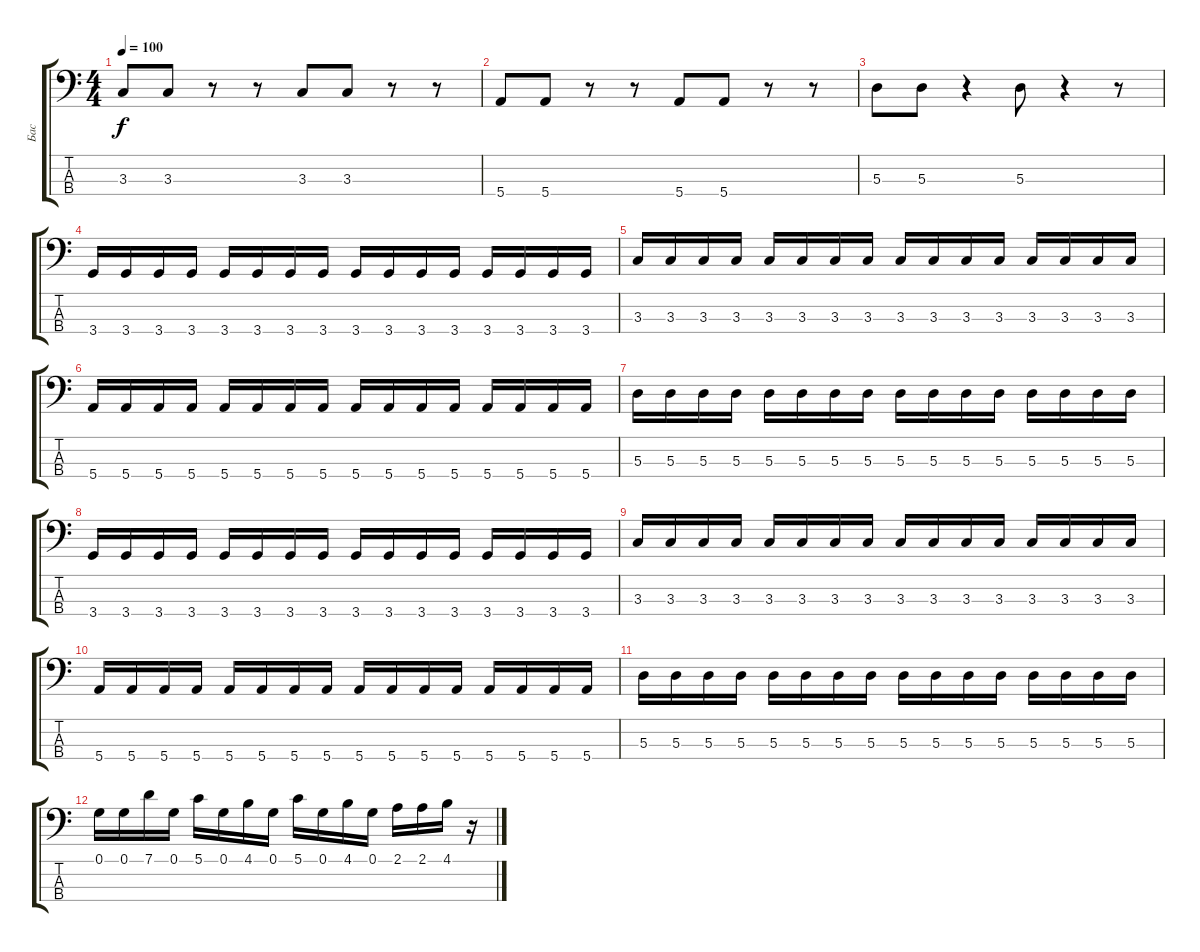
\track ("Бас" "Бас") {instrument electricbasspick}
\staff {score tabs}
\tuning (G2 D2 A1 E1) {hide}
\ts (4 4)
\tempo 100
\clef f4
\ks c
3.3.8{dy f} 3.3.8 r.8 r.8 3.3.8 3.3.8 r.8 r.8 |
5.4.8 5.4.8 r.8 r.8 5.4.8 5.4.8 r.8 r.8 |
5.3.8 5.3.8 r.4 5.3.8 r.4 r.8 |
3.4.16 3.4.16 3.4.16 3.4.16 3.4.16 3.4.16 3.4.16 3.4.16 3.4.16 3.4.16 3.4.16 3.4.16 3.4.16 3.4.16 3.4.16 3.4.16 |
3.3.16 3.3.16 3.3.16 3.3.16 3.3.16 3.3.16 3.3.16 3.3.16 3.3.16 3.3.16 3.3.16 3.3.16 3.3.16 3.3.16 3.3.16 3.3.16 |
5.4.16 5.4.16 5.4.16 5.4.16 5.4.16 5.4.16 5.4.16 5.4.16 5.4.16 5.4.16 5.4.16 5.4.16 5.4.16 5.4.16 5.4.16 5.4.16 |
5.3.16 5.3.16 5.3.16 5.3.16 5.3.16 5.3.16 5.3.16 5.3.16 5.3.16 5.3.16 5.3.16 5.3.16 5.3.16 5.3.16 5.3.16 5.3.16 |
3.4.16 3.4.16 3.4.16 3.4.16 3.4.16 3.4.16 3.4.16 3.4.16 3.4.16 3.4.16 3.4.16 3.4.16 3.4.16 3.4.16 3.4.16 3.4.16 |
3.3.16 3.3.16 3.3.16 3.3.16 3.3.16 3.3.16 3.3.16 3.3.16 3.3.16 3.3.16 3.3.16 3.3.16 3.3.16 3.3.16 3.3.16 3.3.16 |
5.4.16 5.4.16 5.4.16 5.4.16 5.4.16 5.4.16 5.4.16 5.4.16 5.4.16 5.4.16 5.4.16 5.4.16 5.4.16 5.4.16 5.4.16 5.4.16 |
5.3.16 5.3.16 5.3.16 5.3.16 5.3.16 5.3.16 5.3.16 5.3.16 5.3.16 5.3.16 5.3.16 5.3.16 5.3.16 5.3.16 5.3.16 5.3.16 |
0.1.16 0.1.16 7.1.16 0.1.16 5.1.16 0.1.16 4.1.16 0.1.16 5.1.16 0.1.16 4.1.16 0.1.16 2.1.16 2.1.16 4.1.16 r.16
